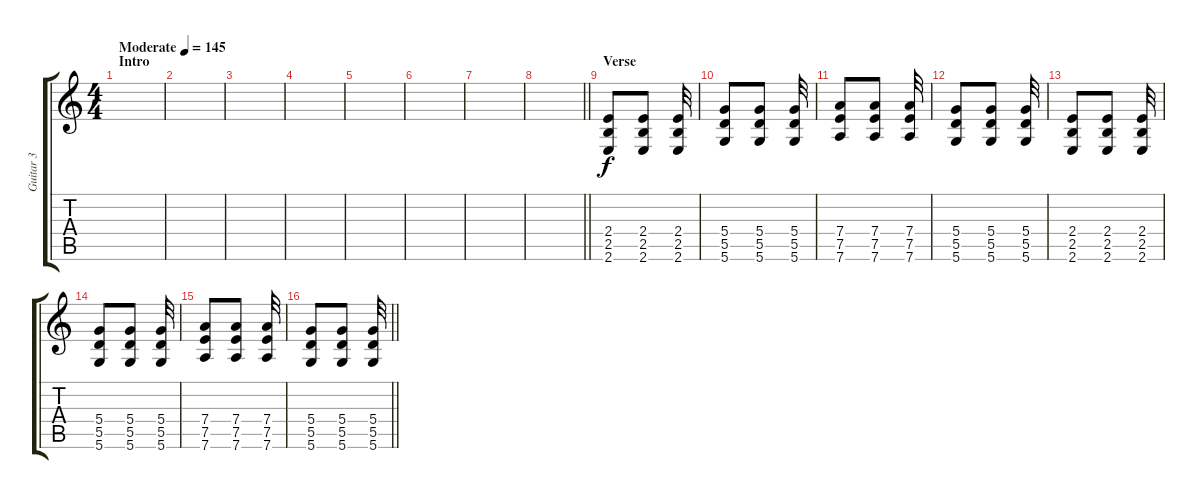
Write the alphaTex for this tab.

\track ("Guitar 3" "Guitar 3") {instrument distortionguitar}
\staff {score tabs}
\tuning (E4 B3 G3 D3 A2 D2) {hide}
\ts (4 4)
\section ("" "Intro")
\tempo (145 "Moderate")
\clef g2
\ks c
|
|
|
|
|
|
|
\barLineRight lightlight
|
\section ("" "Verse")
(2.4 2.5 2.6).8 (2.4 2.5 2.6).8 (2.4 2.5 2.6).32 |
(5.4 5.5 5.6).8 (5.4 5.5 5.6).8 (5.4 5.5 5.6).32 |
(7.4 7.5 7.6).8 (7.4 7.5 7.6).8 (7.4 7.5 7.6).32 |
(5.4 5.5 5.6).8 (5.4 5.5 5.6).8 (5.4 5.5 5.6).32 |
(2.4 2.5 2.6).8 (2.4 2.5 2.6).8 (2.4 2.5 2.6).32 |
(5.4 5.5 5.6).8 (5.4 5.5 5.6).8 (5.4 5.5 5.6).32 |
(7.4 7.5 7.6).8 (7.4 7.5 7.6).8 (7.4 7.5 7.6).32 |
\barLineRight lightlight
(5.4 5.5 5.6).8 (5.4 5.5 5.6).8 (5.4 5.5 5.6).32
